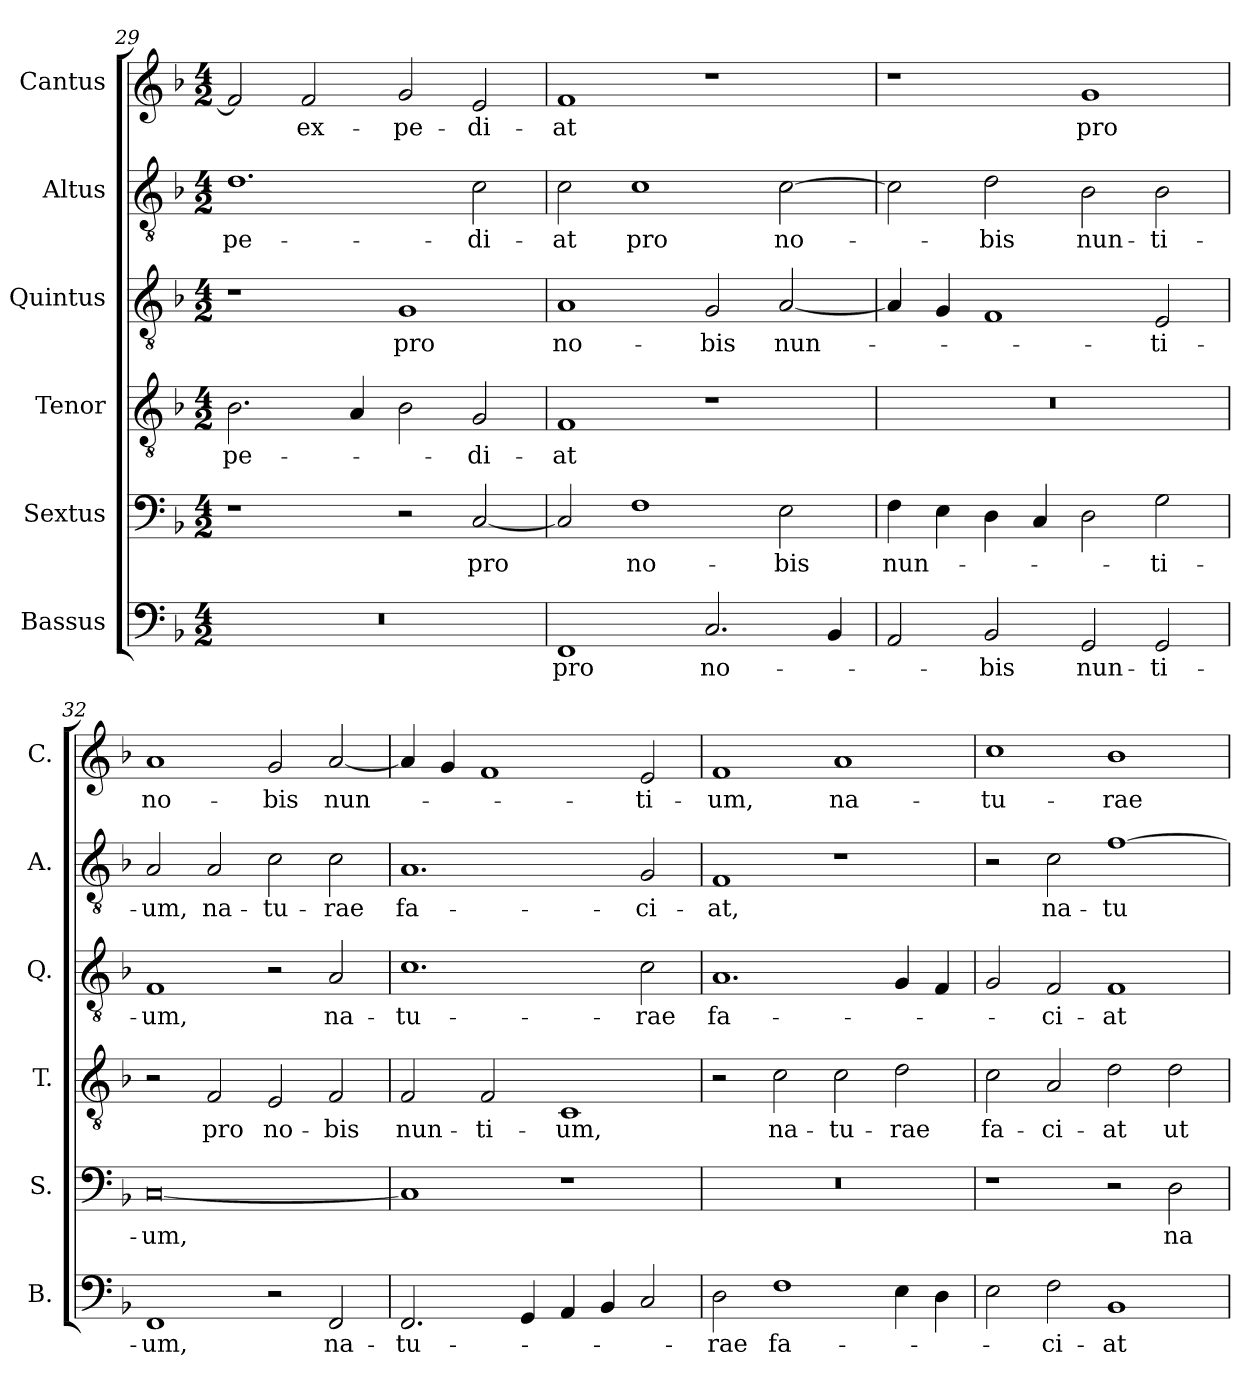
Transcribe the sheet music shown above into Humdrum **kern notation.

**kern	**text	**kern	**text	**kern	**text	**kern	**text	**kern	**text	**kern	**text
*part6	*part6	*part5	*part5	*part4	*part4	*part3	*part3	*part2	*part2	*part1	*part1
*staff6	*staff6	*staff5	*staff5	*staff4	*staff4	*staff3	*staff3	*staff2	*staff2	*staff1	*staff1
*I"Bassus	*	*I"Sextus	*	*I"Tenor	*	*I"Quintus	*	*I"Altus	*	*I"Cantus	*
*I'B.	*	*I'S.	*	*I'T.	*	*I'Q.	*	*I'A.	*	*I'C.	*
*clefF4	*	*clefF4	*	*clefGv2	*	*clefGv2	*	*clefGv2	*	*clefG2	*
*k[b-]	*	*k[b-]	*	*k[b-]	*	*k[b-]	*	*k[b-]	*	*k[b-]	*
*F:	*	*F:	*	*F:	*	*F:	*	*F:	*	*F:	*
*M4/2	*	*M4/2	*	*M4/2	*	*M4/2	*	*M4/2	*	*M4/2	*
=29	=29	=29	=29	=29	=29	=29	=29	=29	=29	=29	=29
0r	.	1r	.	2.B-\	-pe-	1r	.	1.d	-pe-	2f/]	.
.	.	.	.	.	.	.	.	.	.	2f/	ex-
.	.	.	.	4A/	.	.	.	.	.	.	.
.	.	2r	.	2B-\	.	1G	pro	.	.	2g/	-pe-
.	.	[2C/	pro	2G/	-di-	.	.	2c\	-di-	2e/	-di-
!!LO:LB:g=z
=30	=30	=30	=30	=30	=30	=30	=30	=30	=30	=30	=30
1FF	pro	2C/]	.	1F	-at	1A	no-	2c\	-at	1f	-at
.	.	1F	no-	.	.	.	.	1c	pro	.	.
2.C/	no-	.	.	1r	.	2G/	-bis	.	.	1r	.
.	.	2E\	-bis	.	.	[2A/	nun-	[2c\	no-	.	.
4BB-/	.	.	.	.	.	.	.	.	.	.	.
=31	=31	=31	=31	=31	=31	=31	=31	=31	=31	=31	=31
2AA/	.	4F\	nun-	0r	.	4A/]	.	2c\]	.	1r	.
.	.	4E\	.	.	.	4G/	.	.	.	.	.
2BB-/	-bis	4D\	.	.	.	1F	.	2d\	-bis	.	.
.	.	4C/	.	.	.	.	.	.	.	.	.
2GG/	nun-	2D\	.	.	.	.	.	2B-\	nun-	1g	pro
2GG/	-ti-	2G\	-ti-	.	.	2E/	-ti-	2B-\	-ti-	.	.
=32	=32	=32	=32	=32	=32	=32	=32	=32	=32	=32	=32
1FF	-um,	[0C	-um,	2r	.	1F	-um,	2A/	-um,	1a	no-
.	.	.	.	2F/	pro	.	.	2A/	na-	.	.
2r	.	.	.	2E/	no-	2r	.	2c\	-tu-	2g/	-bis
2FF/	na-	.	.	2F/	-bis	2A/	na-	2c\	-rae	[2a/	nun-
=33	=33	=33	=33	=33	=33	=33	=33	=33	=33	=33	=33
2.FF/	-tu-	1C]	.	2F/	nun-	1.c	-tu-	1.A	fa-	4a/]	.
.	.	.	.	.	.	.	.	.	.	4g/	.
.	.	.	.	2F/	-ti-	.	.	.	.	1f	.
4GG/	.	.	.	.	.	.	.	.	.	.	.
4AA/	.	1r	.	1C	-um,	.	.	.	.	.	.
4BB-/	.	.	.	.	.	.	.	.	.	.	.
2C/	.	.	.	.	.	2c\	-rae	2G/	-ci-	2e/	-ti-
=34	=34	=34	=34	=34	=34	=34	=34	=34	=34	=34	=34
2D\	-rae	0r	.	2r	.	1.A	fa-	1F	-at,	1f	-um,
1F	fa-	.	.	2c\	na-	.	.	.	.	.	.
.	.	.	.	2c\	-tu-	.	.	1r	.	1a	na-
4E\	.	.	.	2d\	-rae	4G/	.	.	.	.	.
4D\	.	.	.	.	.	4F/	.	.	.	.	.
=35	=35	=35	=35	=35	=35	=35	=35	=35	=35	=35	=35
2E\	.	1r	.	2c\	fa-	2G/	.	2r	.	1cc	-tu-
2F\	-ci-	.	.	2A/	-ci-	2F/	-ci-	2c\	na-	.	.
1BB-	-at	2r	.	2d\	-at	1F	-at	[1f	-tu-	1b-	-rae
.	.	2D\	na-	2d\	ut	.	.	.	.	.	.
=	=	=	=	=	=	=	=	=	=	=	=
*-	*-	*-	*-	*-	*-	*-	*-	*-	*-	*-	*-
